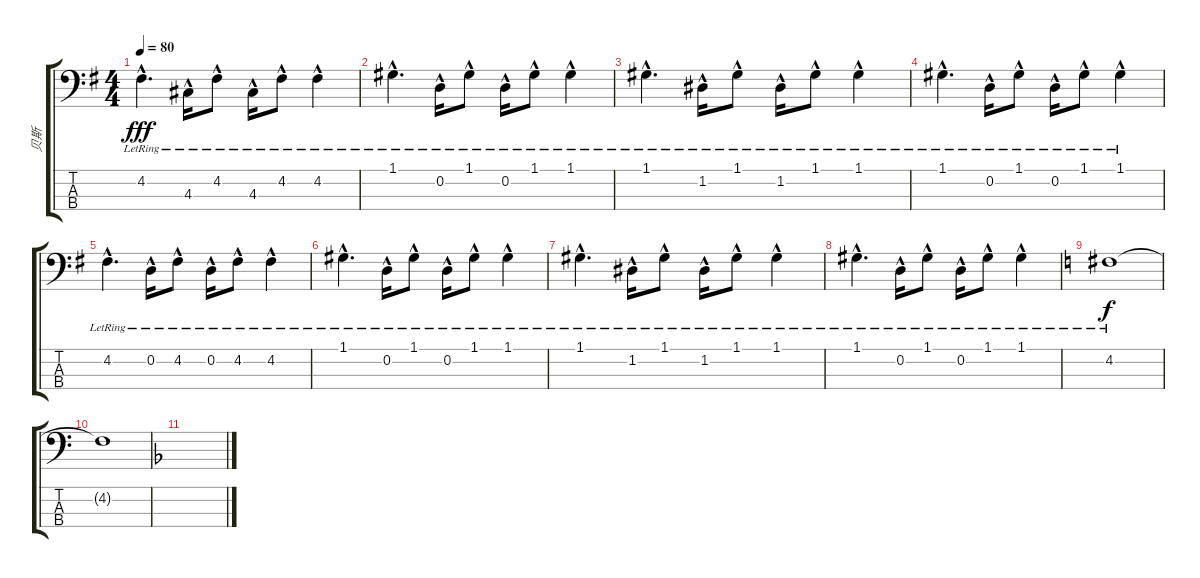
\track ("贝斯" "贝斯") {instrument electricbassfinger}
\staff {score tabs}
\tuning (G2 D2 A1 E1) {hide}
\ts (4 4)
\tempo 80
\clef f4
\ks g
4.2{hac lr}.4{d dy fff} 4.3{hac lr}.16 4.2{hac lr}.8 4.3{hac lr}.16 4.2{hac lr}.8 4.2{hac lr}.4 |
1.1{hac lr}.4{d} 0.2{hac lr}.16 1.1{hac lr}.8 0.2{hac lr}.16 1.1{hac lr}.8 1.1{hac lr}.4 |
1.1{hac lr}.4{d} 1.2{hac lr}.16 1.1{hac lr}.8 1.2{hac lr}.16 1.1{hac lr}.8 1.1{hac lr}.4 |
1.1{hac lr}.4{d} 0.2{hac lr}.16 1.1{hac lr}.8 0.2{hac lr}.16 1.1{hac lr}.8 1.1{hac lr}.4 |
4.2{hac lr}.4{d} 0.2{hac lr}.16 4.2{hac lr}.8 0.2{hac lr}.16 4.2{hac lr}.8 4.2{hac lr}.4 |
1.1{hac lr}.4{d} 0.2{hac lr}.16 1.1{hac lr}.8 0.2{hac lr}.16 1.1{hac lr}.8 1.1{hac lr}.4 |
1.1{hac lr}.4{d} 1.2{hac lr}.16 1.1{hac lr}.8 1.2{hac lr}.16 1.1{hac lr}.8 1.1{hac lr}.4 |
1.1{hac lr}.4{d} 0.2{hac lr}.16 1.1{hac lr}.8 0.2{hac lr}.16 1.1{hac lr}.8 1.1{hac lr}.4 |
\ks c
4.2{lr}.1{dy f} |
4.2{t}.1 |
\ks f
